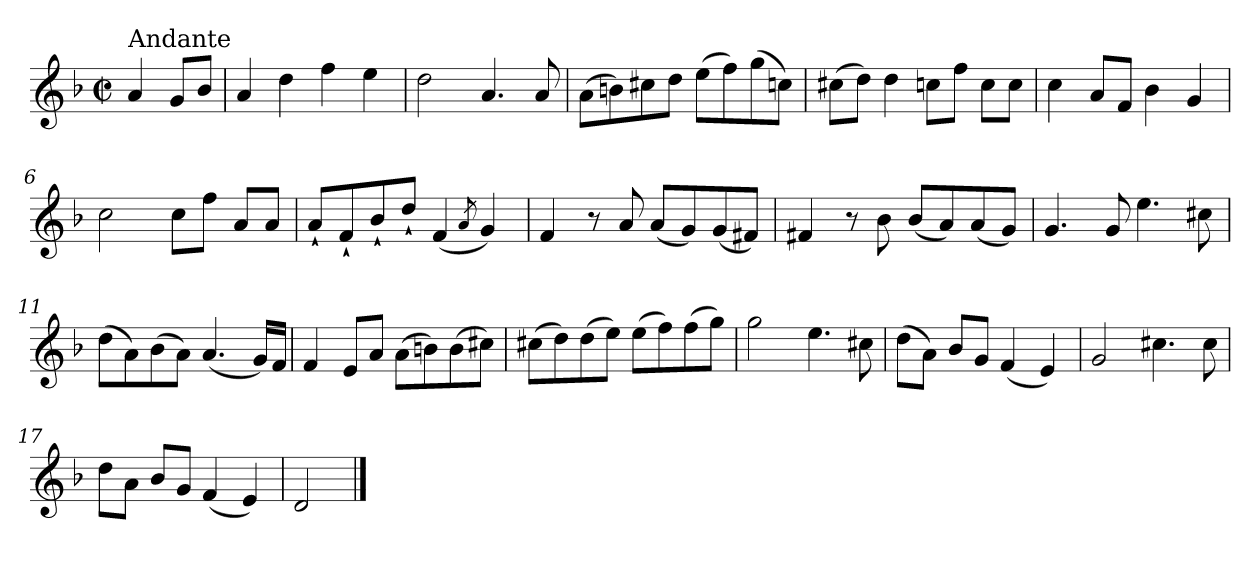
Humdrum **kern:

**kern
*part1
*staff1
*clefG2
*k[b-]
*F:
*M2/2
*met(c|)
=
!LO:TX:a:t=Andante
4a/
8g/L
8b-/J
=1
4a/
4dd\
4ff\
4ee\
=2
2dd\
4.a/
8a/
=3
(>8a\L
8bn\)
8cc#X\
8dd\J
(>8ee\L
8ff\)
(>8gg\
8ccn\J)
=4
(>8cc#X\L
8dd\J)
4dd\
8ccn\L
8ff\J
8cc\L
8cc\J
!!LO:LB:g=z
=5
4cc\
8a/L
8f/J
4b-\
4g/
=6
2cc\
8cc\L
8ff\J
8a/L
8a/J
=7
8a`</L
8f`</
8b-`</
8dd`</J
(<4f/
8qa/
4g/)
=8
4f/
8r
8a/
(<8a/L
8g/)
(<8g/
8f#X/J)
=9
4f#X/
8r
8b-\
(<8b-/L
8a/)
(<8a/
8g/J)
!!LO:LB:g=z
=10
4.g/
8g/
4.ee\
8cc#X\
=11
(>8dd\L
8a\)
(>8b-\
8a\J)
(<4.a/
16g/LL)
16f/JJ
=12
4f/
8e/L
8a/J
(>8a\L
8bn\)
(>8b\
8cc#X\J)
=13
(>8cc#X\L
8dd\)
(>8dd\
8ee\J)
(>8ee\L
8ff\)
(>8ff\
8gg\J)
=14
2gg\
4.ee\
8cc#X\
!!LO:LB:g=z
=15
(>8dd\L
8a\J)
8b-/L
8g/J
(<4f/
4e/)
=16
2g/
4.cc#X\
8cc#\
=17
8dd\L
8a\J
8b-/L
8g/J
(<4f/
4e/)
=18
2d/
==
*-
